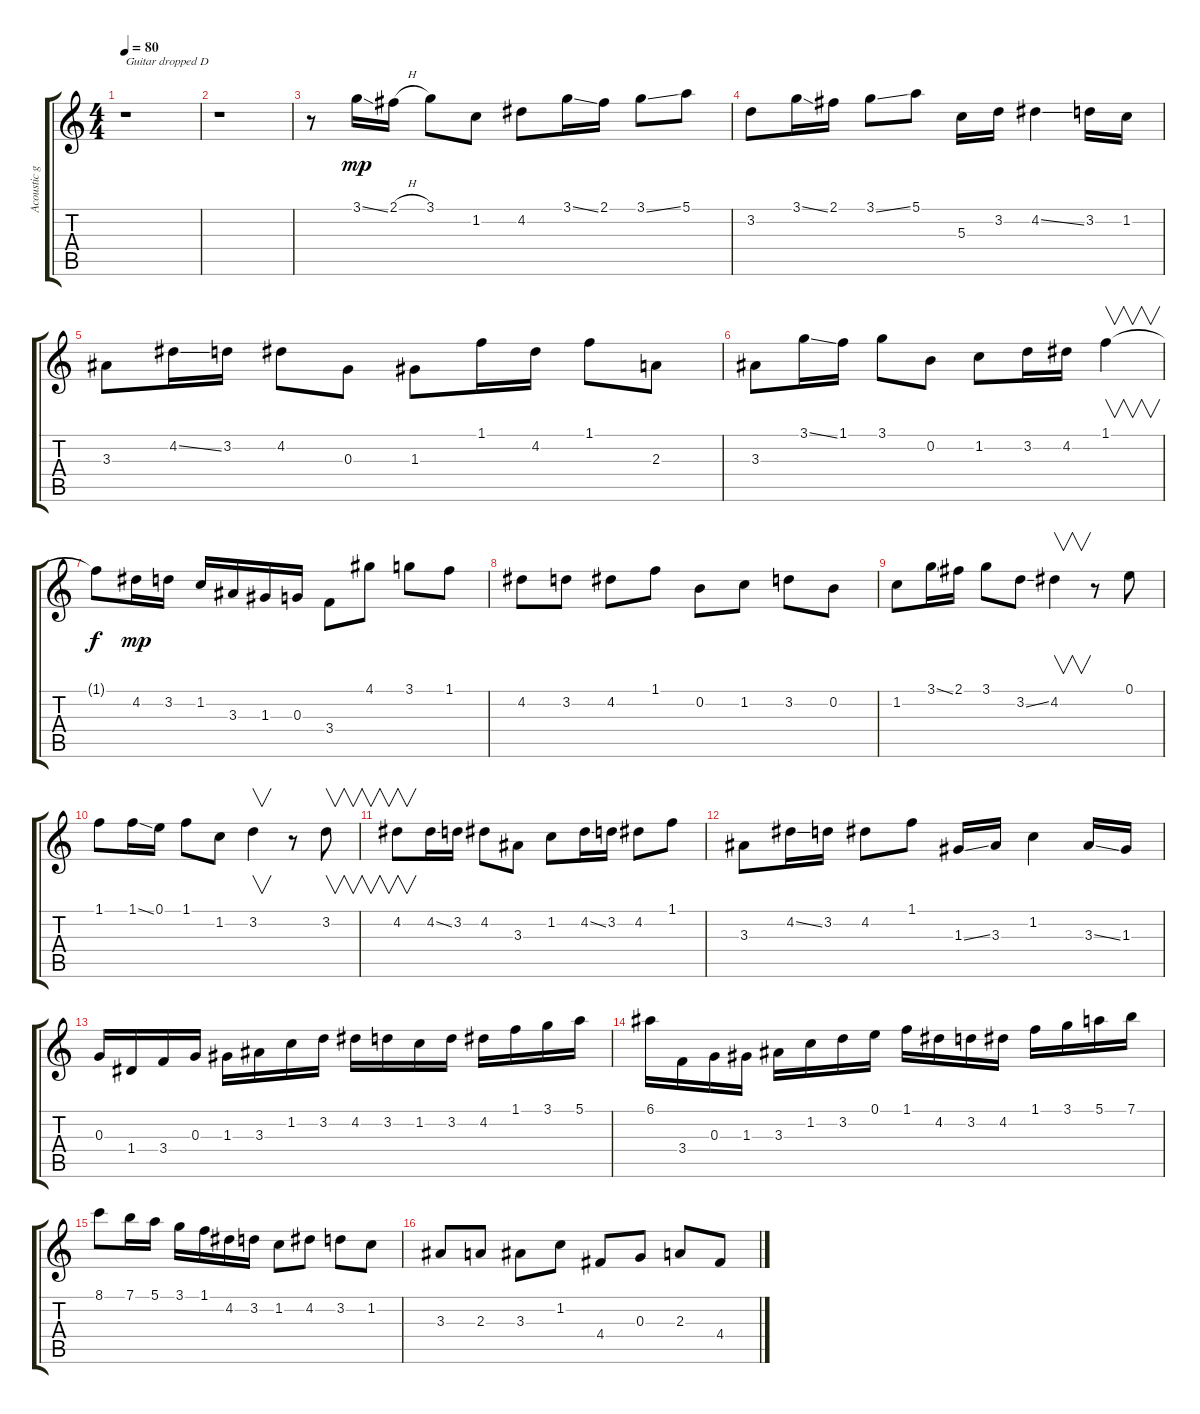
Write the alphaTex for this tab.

\track ("Acoustic guitar 1" "Acoustic g") {instrument electricguitarjazz}
\staff {score tabs}
\tuning (E4 B3 G3 D3 A2 D2) {hide}
\ts (4 4)
\tempo 80
\clef g2
\ks c
r.1{txt "Guitar dropped D" dy mp instrument electricguitarjazz} |
r.1 |
r.8 3.1{ss}.16 2.1{h}.16 3.1.8 1.2.8 4.2.8 3.1{ss}.16 2.1.16 3.1{ss}.8 5.1.8 |
3.2.8 3.1{ss}.16 2.1.16 3.1{ss}.8 5.1.8 5.3.16 3.2.16 4.2{ss}.4 3.2.16 1.2.16 |
3.3.8 4.2{ss}.16 3.2.16 4.2.8 0.3.8 1.3.8 1.1.16 4.2.16 1.1.8 2.3.8 |
3.3.8 3.1{ss}.16 1.1.16 3.1.8 0.2.8 1.2.8 3.2.16 4.2.16 1.1.4{v} |
1.1{t}.8{dy f} 4.2.16{dy mp} 3.2.16 1.2.16 3.3.16 1.3.16 0.3.16 3.4.8 4.1.8 3.1.8 1.1.8 |
4.2.8 3.2.8 4.2.8 1.1.8 0.2.8 1.2.8 3.2.8 0.2.8 |
1.2.8 3.1{ss}.16 2.1.16 3.1.8 3.2{ss}.8 4.2.4{v} r.8 0.1.8 |
1.1.8 1.1{ss}.16 0.1.16 1.1.8 1.2.8 3.2.4{v} r.8 3.2.8{v} |
4.2.8{v} 4.2{ss}.16 3.2.16 4.2.8 3.3.8 1.2.8 4.2{ss}.16 3.2.16 4.2.8 1.1.8 |
3.3.8 4.2{ss}.16 3.2.16 4.2.8 1.1.8 1.3{ss}.16 3.3.16 1.2.4 3.3{ss}.16 1.3.16 |
0.3.16 1.4.16 3.4.16 0.3.16 1.3.16 3.3.16 1.2.16 3.2.16 4.2.16 3.2.16 1.2.16 3.2.16 4.2.16 1.1.16 3.1.16 5.1.16 |
6.1.16 3.4.16 0.3.16 1.3.16 3.3.16 1.2.16 3.2.16 0.1.16 1.1.16 4.2.16 3.2.16 4.2.16 1.1.16 3.1.16 5.1.16 7.1.16 |
8.1.8 7.1.16 5.1.16 3.1.16 1.1.16 4.2.16 3.2.16 1.2.8 4.2.8 3.2.8 1.2.8 |
3.3.8 2.3.8 3.3.8 1.2.8 4.4.8 0.3.8 2.3.8 4.4.8
